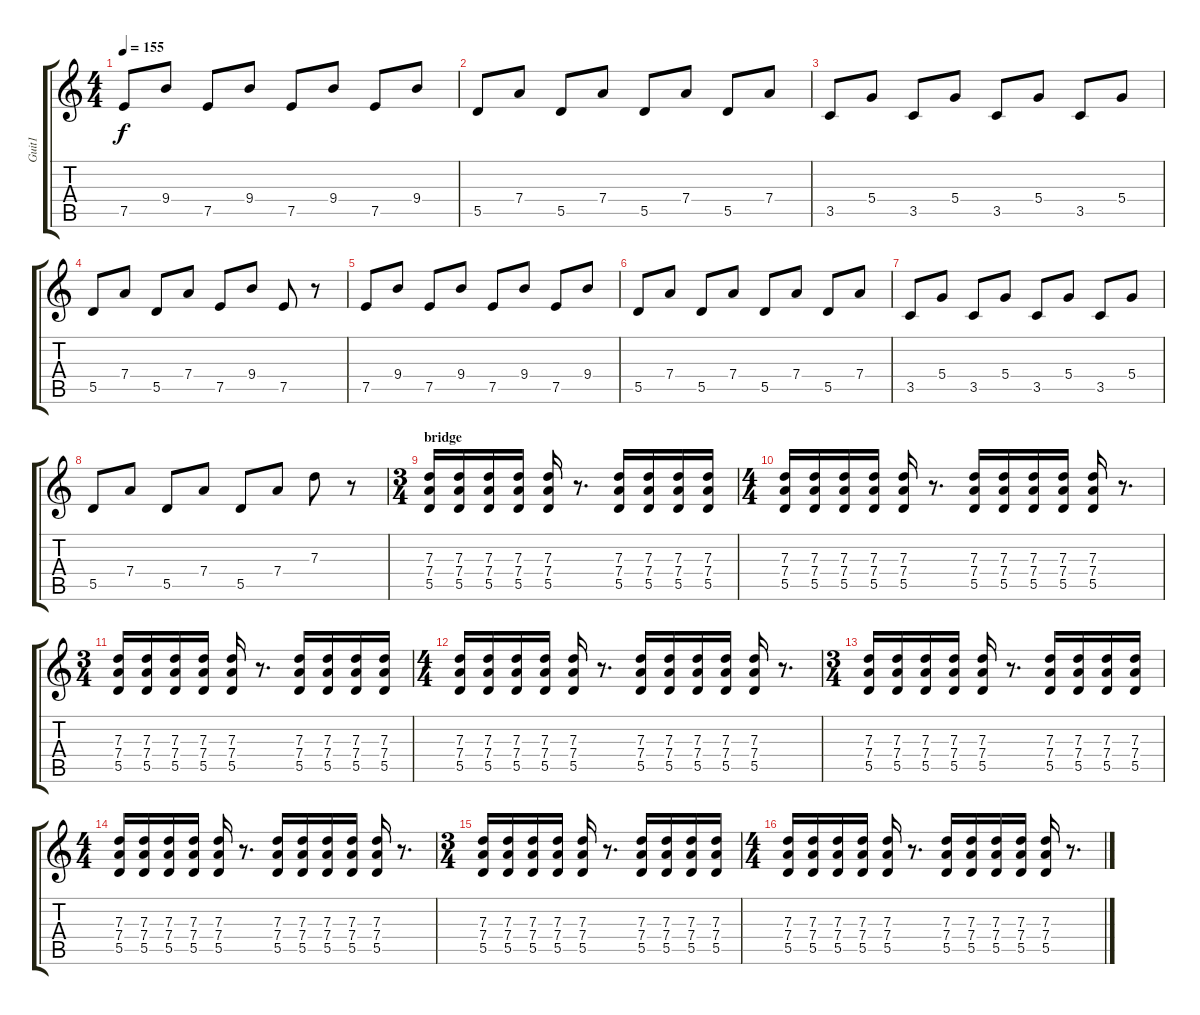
\track ("Guit1" "Guit1") {instrument acousticguitarnylon}
\staff {score tabs}
\tuning (E4 B3 G3 D3 A2 E2) {hide}
\ts (4 4)
\tempo 155
\clef g2
\ks c
7.5.8{dy f} 9.4.8 7.5.8 9.4.8 7.5.8 9.4.8 7.5.8 9.4.8 |
5.5.8 7.4.8 5.5.8 7.4.8 5.5.8 7.4.8 5.5.8 7.4.8 |
3.5.8 5.4.8 3.5.8 5.4.8 3.5.8 5.4.8 3.5.8 5.4.8 |
5.5.8 7.4.8 5.5.8 7.4.8 7.5.8 9.4.8 7.5.8 r.8 |
7.5.8 9.4.8 7.5.8 9.4.8 7.5.8 9.4.8 7.5.8 9.4.8 |
5.5.8 7.4.8 5.5.8 7.4.8 5.5.8 7.4.8 5.5.8 7.4.8 |
3.5.8 5.4.8 3.5.8 5.4.8 3.5.8 5.4.8 3.5.8 5.4.8 |
5.5.8 7.4.8 5.5.8 7.4.8 5.5.8 7.4.8 7.3.8 r.8 |
\ts (3 4)
\section ("" "bridge")
(7.3 7.4 5.5).16{volume 11 instrument overdrivenguitar} (7.3 7.4 5.5).16 (7.3 7.4 5.5).16 (7.3 7.4 5.5).16 (7.3 7.4 5.5).16 r.8{d} (7.3 7.4 5.5).16 (7.3 7.4 5.5).16 (7.3 7.4 5.5).16 (7.3 7.4 5.5).16 |
\ts (4 4)
(7.3 7.4 5.5).16 (7.3 7.4 5.5).16 (7.3 7.4 5.5).16 (7.3 7.4 5.5).16 (7.3 7.4 5.5).16 r.8{d} (7.3 7.4 5.5).16 (7.3 7.4 5.5).16 (7.3 7.4 5.5).16 (7.3 7.4 5.5).16 (7.3 7.4 5.5).16 r.8{d} |
\ts (3 4)
(7.3 7.4 5.5).16 (7.3 7.4 5.5).16 (7.3 7.4 5.5).16 (7.3 7.4 5.5).16 (7.3 7.4 5.5).16 r.8{d} (7.3 7.4 5.5).16 (7.3 7.4 5.5).16 (7.3 7.4 5.5).16 (7.3 7.4 5.5).16 |
\ts (4 4)
(7.3 7.4 5.5).16 (7.3 7.4 5.5).16 (7.3 7.4 5.5).16 (7.3 7.4 5.5).16 (7.3 7.4 5.5).16 r.8{d} (7.3 7.4 5.5).16 (7.3 7.4 5.5).16 (7.3 7.4 5.5).16 (7.3 7.4 5.5).16 (7.3 7.4 5.5).16 r.8{d} |
\ts (3 4)
(7.3 7.4 5.5).16 (7.3 7.4 5.5).16 (7.3 7.4 5.5).16 (7.3 7.4 5.5).16 (7.3 7.4 5.5).16 r.8{d} (7.3 7.4 5.5).16 (7.3 7.4 5.5).16 (7.3 7.4 5.5).16 (7.3 7.4 5.5).16 |
\ts (4 4)
(7.3 7.4 5.5).16 (7.3 7.4 5.5).16 (7.3 7.4 5.5).16 (7.3 7.4 5.5).16 (7.3 7.4 5.5).16 r.8{d} (7.3 7.4 5.5).16 (7.3 7.4 5.5).16 (7.3 7.4 5.5).16 (7.3 7.4 5.5).16 (7.3 7.4 5.5).16 r.8{d} |
\ts (3 4)
(7.3 7.4 5.5).16 (7.3 7.4 5.5).16 (7.3 7.4 5.5).16 (7.3 7.4 5.5).16 (7.3 7.4 5.5).16 r.8{d} (7.3 7.4 5.5).16 (7.3 7.4 5.5).16 (7.3 7.4 5.5).16 (7.3 7.4 5.5).16 |
\ts (4 4)
(7.3 7.4 5.5).16 (7.3 7.4 5.5).16 (7.3 7.4 5.5).16 (7.3 7.4 5.5).16 (7.3 7.4 5.5).16 r.8{d} (7.3 7.4 5.5).16 (7.3 7.4 5.5).16 (7.3 7.4 5.5).16 (7.3 7.4 5.5).16 (7.3 7.4 5.5).16 r.8{d}
